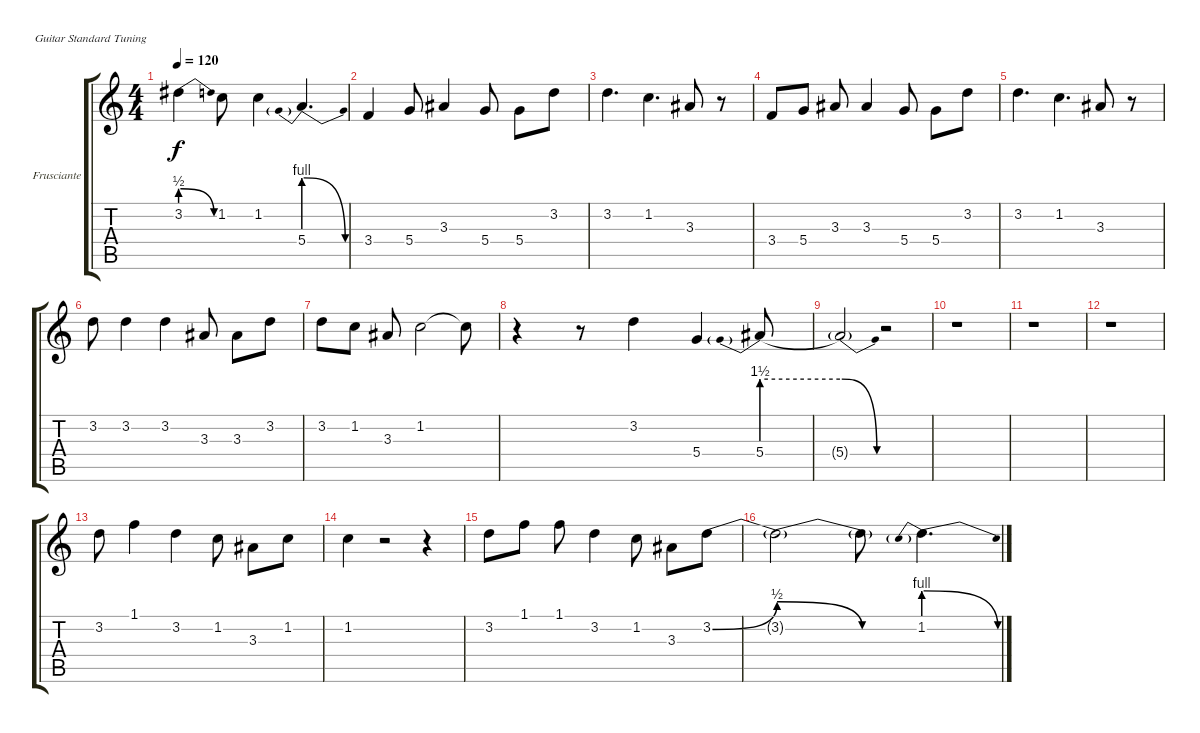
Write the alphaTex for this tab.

\bracketExtendMode groupsimilarinstruments
\firstSystemTrackNameOrientation horizontal
\otherSystemsTrackNameOrientation horizontal
\track ("Frusciante-Vocals" "Frusciante") {instrument oboe}
\staff {score tabs}
\tuning (E4 B3 G3 D3 A2 E2)
\displaytranspose 12
\ts (4 4)
\tempo 120
\clef g2
\ks c
3.2{be (release 0 2 60 0) t}.4{dy f} 1.2.8 1.2.4 5.4{be (prebendrelease 0 4 60 0)}.4{d} |
3.4.4 5.4.8 3.3.4 5.4.8 5.4.8 3.2.8 |
3.2.4{d} 1.2.4{d} 3.3.8 r.8 |
3.4.8 5.4.8 3.3.8 3.3.4 5.4.8 5.4.8 3.2.8 |
3.2.4{d} 1.2.4{d} 3.3.8 r.8 |
3.2.8 3.2.4 3.2.4 3.3.8 3.3.8 3.2.8 |
3.2.8 1.2.8 3.3.8 1.2.2 1.2{t}.8 |
r.4 r.8 3.2.4 5.4.4 5.4{be (prebend 0 6 60 6)}.8 |
5.4{be (release 0 6 60 0) t}.2 r.2 |
r.1 |
r.1 |
r.1 |
3.2.8 1.1.4 3.2.4 1.2.8 3.3.8 1.2.8 |
1.2.4 r.2 r.4 |
3.2.8 1.1.8 1.1.8 3.2.4 1.2.8 3.3.8 3.2{be (bend 0 0 60 2)}.8 |
3.2{be (release 0 2 60 0) t}.2 3.2{be (hold 0 0 60 0) t}.8 1.2{be (prebendrelease 0 4 60 0)}.4{d}
